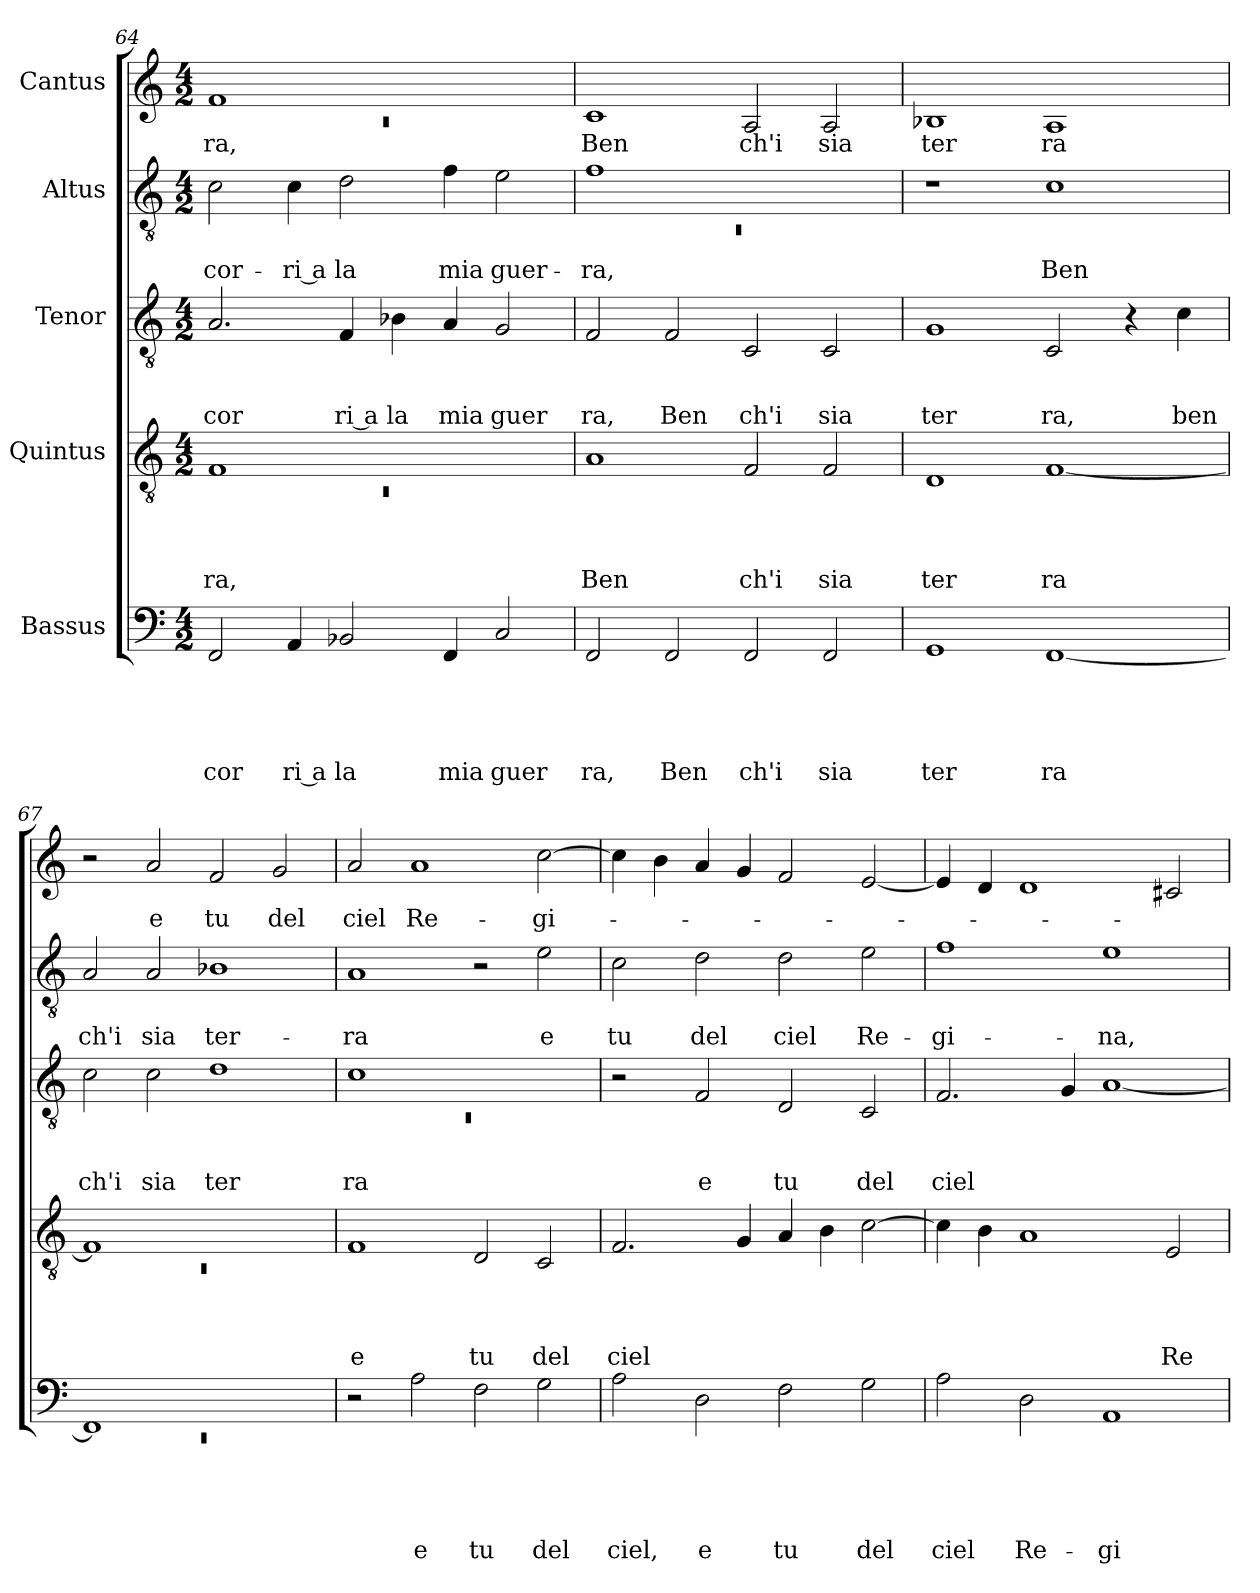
**kern	**text	**text	**text	**text	**text	**kern	**text	**text	**text	**text	**kern	**text	**text	**text	**kern	**text	**text	**kern	**text
*part5	*part5	*part5	*part5	*part5	*part5	*part4	*part4	*part4	*part4	*part4	*part3	*part3	*part3	*part3	*part2	*part2	*part2	*part1	*part1
*staff5	*staff5	*staff5	*staff5	*staff5	*staff5	*staff4	*staff4	*staff4	*staff4	*staff4	*staff3	*staff3	*staff3	*staff3	*staff2	*staff2	*staff2	*staff1	*staff1
*I"Bassus	*	*	*	*	*	*I"Quintus	*	*	*	*	*I"Tenor	*	*	*	*I"Altus	*	*	*I"Cantus	*
*clefF4	*	*	*	*	*	*clefGv2	*	*	*	*	*clefGv2	*	*	*	*clefGv2	*	*	*clefG2	*
*k[]	*	*	*	*	*	*k[]	*	*	*	*	*k[]	*	*	*	*k[]	*	*	*k[]	*
*C:	*	*	*	*	*	*C:	*	*	*	*	*C:	*	*	*	*C:	*	*	*C:	*
*M4/2	*	*	*	*	*	*M4/2	*	*	*	*	*M4/2	*	*	*	*M4/2	*	*	*M4/2	*
=64	=64	=64	=64	=64	=64	=64	=64	=64	=64	=64	=64	=64	=64	=64	=64	=64	=64	=64	=64
*	*	*	*	*	*	*^	*	*	*	*	*	*	*	*	*	*	*	*^	*
!	!	!	!	!	!LO:LY:b	!	!LO:N:vis=1	!	!	!	!LO:LY:b	!	!	!	!LO:LY:b	!	!	!LO:LY:b	!	!LO:N:vis=1	!LO:LY:b
2FF/	.	.	.	.	cor	1F	0rC	.	.	.	ra,	2.A/	.	.	cor	2c\	.	-cor-	1f	0rc	ra,
!	!	!	!	!	!LO:LY:b:rj	!	!	!	!	!	!	!	!	!	!	!	!	!LO:LY:b:rj	!	!	!
4AA/	.	.	.	.	ri a	.	.	.	.	.	.	.	.	.	.	4c\	.	-ri a	.	.	.
!	!	!	!	!	!LO:LY:b	!	!	!	!	!	!	!	!	!	!LO:LY:b:rj	!	!	!LO:LY:b	!	!	!
2BB-/	.	.	.	.	la	.	.	.	.	.	.	4F/	.	.	ri a	2d\	.	la	.	.	.
!	!	!	!	!	!	!	!	!	!	!	!	!	!	!	!LO:LY:b	!	!	!	!	!	!
.	.	.	.	.	.	1ryy	.	.	.	.	.	4B-\	.	.	la	.	.	.	1ryy	.	.
!	!	!	!	!	!LO:LY:b	!	!	!	!	!	!	!	!	!	!LO:LY:b	!	!	!LO:LY:b	!	!	!
4FF/	.	.	.	.	mia	.	.	.	.	.	.	4A/	.	.	mia	4f\	.	mia	.	.	.
!	!	!	!	!	!LO:LY:b	!	!	!	!	!	!	!	!	!	!LO:LY:b	!	!	!LO:LY:b	!	!	!
2C/	.	.	.	.	guer	.	.	.	.	.	.	2G/	.	.	guer	2e\	.	guer-	.	.	.
*	*	*	*	*	*	*v	*v	*	*	*	*	*	*	*	*	*	*	*	*v	*v	*
=65	=65	=65	=65	=65	=65	=65	=65	=65	=65	=65	=65	=65	=65	=65	=65	=65	=65	=65	=65
*	*	*	*	*	*	*	*	*	*	*	*	*	*	*	*^	*	*	*	*
!	!	!	!	!	!LO:LY:b	!	!	!	!	!LO:LY:b	!	!	!	!LO:LY:b	!	!LO:N:vis=1	!	!LO:LY:b	!	!LO:LY:b
2FF/	.	.	.	.	ra,	1A	.	.	.	Ben	2F/	.	.	ra,	1f	0rC	.	-ra,	1c	Ben
!	!	!	!	!	!LO:LY:b	!	!	!	!	!	!	!	!	!LO:LY:b	!	!	!	!	!	!
2FF/	.	.	.	.	Ben	.	.	.	.	.	2F/	.	.	Ben	.	.	.	.	.	.
!	!	!	!	!	!LO:LY:b	!	!	!	!	!LO:LY:b	!	!	!	!LO:LY:b	!	!	!	!	!	!LO:LY:b
2FF/	.	.	.	.	ch'i	2F/	.	.	.	ch'i	2C/	.	.	ch'i	1ryy	.	.	.	2A/	ch'i
!	!	!	!	!	!LO:LY:b	!	!	!	!	!LO:LY:b	!	!	!	!LO:LY:b	!	!	!	!	!	!LO:LY:b
2FF/	.	.	.	.	sia	2F/	.	.	.	sia	2C/	.	.	sia	.	.	.	.	2A/	sia
*	*	*	*	*	*	*	*	*	*	*	*	*	*	*	*v	*v	*	*	*	*
=66	=66	=66	=66	=66	=66	=66	=66	=66	=66	=66	=66	=66	=66	=66	=66	=66	=66	=66	=66
!	!	!	!	!	!LO:LY:b	!	!	!	!	!LO:LY:b	!	!	!	!LO:LY:b	!	!	!	!	!LO:LY:b
1GG	.	.	.	.	ter	1D	.	.	.	ter	1G	.	.	ter	1r	.	.	1B-X	ter
!	!	!	!	!	!LO:LY:b	!	!	!	!	!LO:LY:b	!	!	!	!LO:LY:b	!	!	!LO:LY:b	!	!LO:LY:b
[<1FF	.	.	.	.	ra	[<1F	.	.	.	ra	2C/	.	.	ra,	1c	.	Ben	1A	ra
.	.	.	.	.	.	.	.	.	.	.	4r	.	.	.	.	.	.	.	.
!	!	!	!	!	!	!	!	!	!	!	!	!	!	!LO:LY:b	!	!	!	!	!
.	.	.	.	.	.	.	.	.	.	.	4c\	.	.	ben	.	.	.	.	.
=67	=67	=67	=67	=67	=67	=67	=67	=67	=67	=67	=67	=67	=67	=67	=67	=67	=67	=67	=67
*^	*	*	*	*	*	*^	*	*	*	*	*	*	*	*	*	*	*	*	*
!	!LO:N:vis=1	!	!	!	!	!	!	!LO:N:vis=1	!	!	!	!	!	!	!	!LO:LY:b	!	!	!LO:LY:b	!	!
1FF]	0rEE	.	.	.	.	.	1F]	0rC	.	.	.	.	2c\	.	.	ch'i	2A/	.	ch'i	2r	.
!	!	!	!	!	!	!	!	!	!	!	!	!	!	!	!	!LO:LY:b	!	!	!LO:LY:b	!	!LO:LY:b
.	.	.	.	.	.	.	.	.	.	.	.	.	2c\	.	.	sia	2A/	.	sia	2a/	e
!	!	!	!	!	!	!	!	!	!	!	!	!	!	!	!	!LO:LY:b	!	!	!LO:LY:b	!	!LO:LY:b
1ryy	.	.	.	.	.	.	1ryy	.	.	.	.	.	1d	.	.	ter	1B-X	.	ter-	2f/	tu
!	!	!	!	!	!	!	!	!	!	!	!	!	!	!	!	!	!	!	!	!	!LO:LY:b
.	.	.	.	.	.	.	.	.	.	.	.	.	.	.	.	.	.	.	.	2g/	del
*v	*v	*	*	*	*	*	*	*	*	*	*	*	*	*	*	*	*	*	*	*	*
*	*	*	*	*	*	*v	*v	*	*	*	*	*	*	*	*	*	*	*	*	*
!!LO:LB:g=z
=68	=68	=68	=68	=68	=68	=68	=68	=68	=68	=68	=68	=68	=68	=68	=68	=68	=68	=68	=68
*	*	*	*	*	*	*	*	*	*	*	*^	*	*	*	*	*	*	*	*
!	!	!	!	!	!	!	!	!	!	!LO:LY:b	!	!LO:N:vis=1	!	!	!LO:LY:b	!	!	!LO:LY:b	!	!LO:LY:b
2r	.	.	.	.	.	1F	.	.	.	e	1c	0rC	.	.	ra	1A	.	-ra	2a/	ciel
!	!	!	!	!	!LO:LY:b	!	!	!	!	!	!	!	!	!	!	!	!	!	!	!LO:LY:b
2A\	.	.	.	.	e	.	.	.	.	.	.	.	.	.	.	.	.	.	1a	Re-
!	!	!	!	!	!LO:LY:b	!	!	!	!	!LO:LY:b	!	!	!	!	!	!	!	!	!	!
2F\	.	.	.	.	tu	2D/	.	.	.	tu	1ryy	.	.	.	.	2r	.	.	.	.
!	!	!	!	!	!LO:LY:b	!	!	!	!	!LO:LY:b	!	!	!	!	!	!	!	!LO:LY:b	!	!LO:LY:b
2G\	.	.	.	.	del	2C/	.	.	.	del	.	.	.	.	.	2e\	.	e	[>2cc\	-gi-
*	*	*	*	*	*	*	*	*	*	*	*v	*v	*	*	*	*	*	*	*	*
=69	=69	=69	=69	=69	=69	=69	=69	=69	=69	=69	=69	=69	=69	=69	=69	=69	=69	=69	=69
!	!	!	!	!	!LO:LY:b	!	!	!	!	!LO:LY:b	!	!	!	!	!	!	!LO:LY:b	!	!
2A\	.	.	.	.	ciel,	2.F/	.	.	.	ciel	2r	.	.	.	2c\	.	tu	4cc\]	.
.	.	.	.	.	.	.	.	.	.	.	.	.	.	.	.	.	.	4b\	.
!	!	!	!	!	!LO:LY:b	!	!	!	!	!	!	!	!	!LO:LY:b	!	!	!LO:LY:b	!	!
2D\	.	.	.	.	e	.	.	.	.	.	2F/	.	.	e	2d\	.	del	4a/	.
.	.	.	.	.	.	4G/	.	.	.	.	.	.	.	.	.	.	.	4g/	.
!	!	!	!	!	!LO:LY:b	!	!	!	!	!	!	!	!	!LO:LY:b	!	!	!LO:LY:b	!	!
2F\	.	.	.	.	tu	4A/	.	.	.	.	2D/	.	.	tu	2d\	.	ciel	2f/	.
.	.	.	.	.	.	4B\	.	.	.	.	.	.	.	.	.	.	.	.	.
!	!	!	!	!	!LO:LY:b	!	!	!	!	!	!	!	!	!LO:LY:b	!	!	!LO:LY:b	!	!
2G\	.	.	.	.	del	[>2c\	.	.	.	.	2C/	.	.	del	2e\	.	Re-	[<2e/	.
=70	=70	=70	=70	=70	=70	=70	=70	=70	=70	=70	=70	=70	=70	=70	=70	=70	=70	=70	=70
!	!	!	!	!	!LO:LY:b	!	!	!	!	!	!	!	!	!LO:LY:b	!	!	!LO:LY:b	!	!
2A\	.	.	.	.	ciel	4c\]	.	.	.	.	2.F/	.	.	ciel	1f	.	-gi-	4e/]	.
.	.	.	.	.	.	4B\	.	.	.	.	.	.	.	.	.	.	.	4d/	.
!	!	!	!	!	!LO:LY:b	!	!	!	!	!	!	!	!	!	!	!	!	!	!
2D\	.	.	.	.	Re-	1A	.	.	.	.	.	.	.	.	.	.	.	1d	.
.	.	.	.	.	.	.	.	.	.	.	4G/	.	.	.	.	.	.	.	.
!	!	!	!	!	!LO:LY:b	!	!	!	!	!	!	!	!	!	!	!	!LO:LY:b	!	!
1AA	.	.	.	.	-gi-	.	.	.	.	.	[<1A	.	.	.	1e	.	-na,	.	.
!	!	!	!	!	!	!	!	!	!	!LO:LY:b	!	!	!	!	!	!	!	!	!
.	.	.	.	.	.	2E/	.	.	.	Re	.	.	.	.	.	.	.	2c#/	.
=	=	=	=	=	=	=	=	=	=	=	=	=	=	=	=	=	=	=	=
*-	*-	*-	*-	*-	*-	*-	*-	*-	*-	*-	*-	*-	*-	*-	*-	*-	*-	*-	*-
